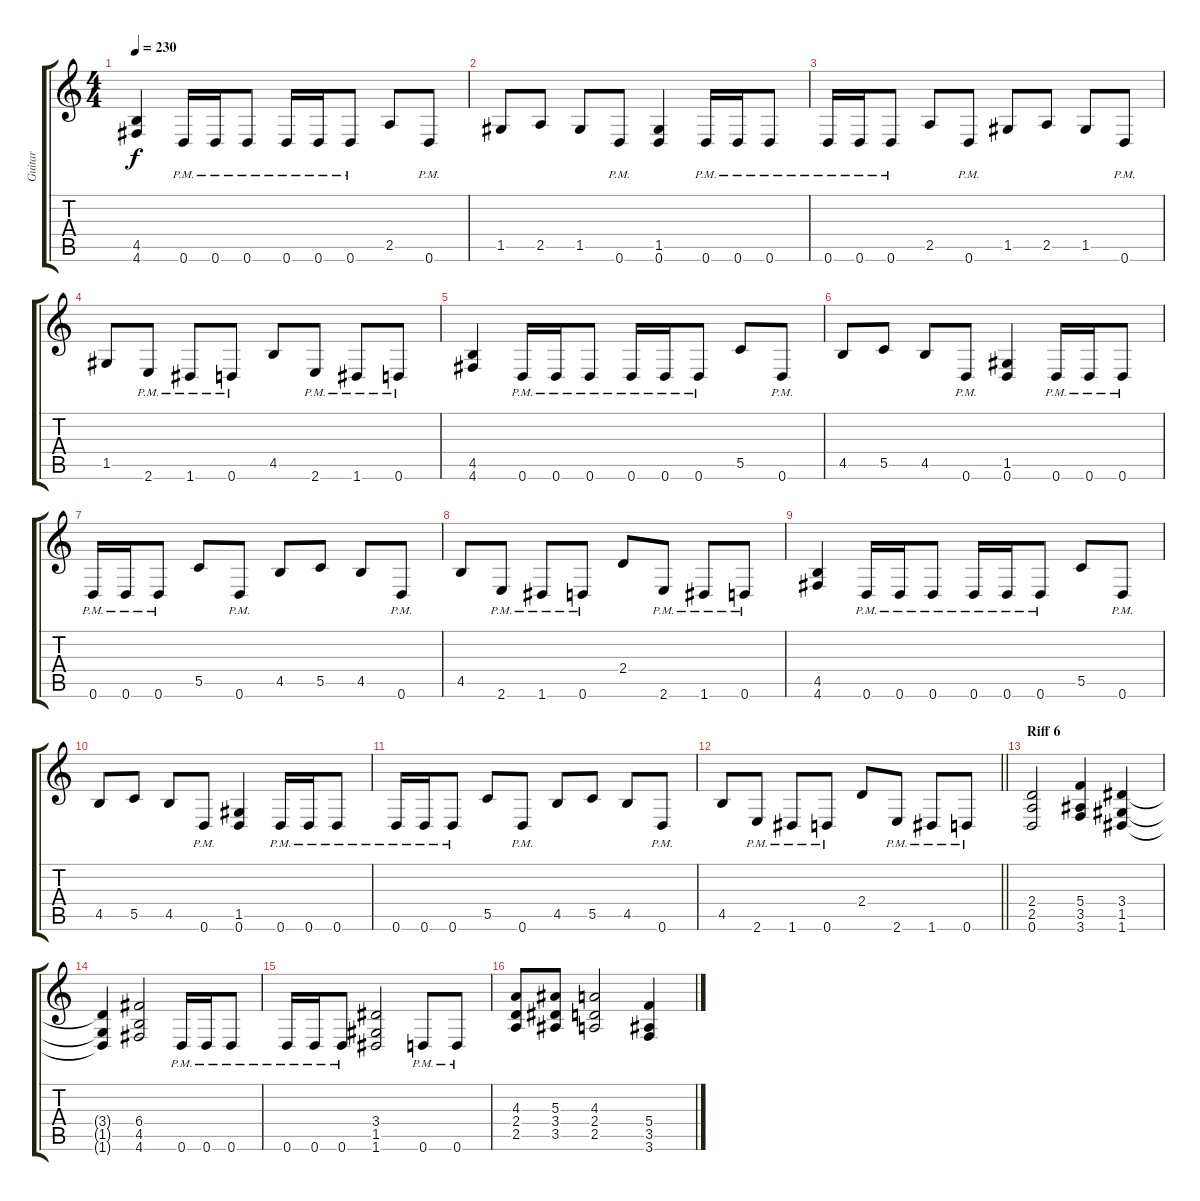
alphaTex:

\track ("Guitar" "Guitar") {instrument distortionguitar}
\staff {score tabs}
\tuning (D4 A3 F3 C3 G2 D2) {hide}
\ts (4 4)
\tempo 230
\clef g2
\ks c
(4.5 4.6).4{dy f} 0.6{pm}.16 0.6{pm}.16 0.6{pm}.8 0.6{pm}.16 0.6{pm}.16 0.6{pm}.8 2.5.8 0.6{pm}.8 |
1.5.8 2.5.8 1.5.8 0.6{pm}.8 (1.5 0.6).4 0.6{pm}.16 0.6{pm}.16 0.6{pm}.8 |
0.6{pm}.16 0.6{pm}.16 0.6{pm}.8 2.5.8 0.6{pm}.8 1.5.8 2.5.8 1.5.8 0.6{pm}.8 |
1.5.8 2.6{pm}.8 1.6{pm}.8 0.6{pm}.8 4.5.8 2.6{pm}.8 1.6{pm}.8 0.6{pm}.8 |
(4.5 4.6).4 0.6{pm}.16 0.6{pm}.16 0.6{pm}.8 0.6{pm}.16 0.6{pm}.16 0.6{pm}.8 5.5.8 0.6{pm}.8 |
4.5.8 5.5.8 4.5.8 0.6{pm}.8 (1.5 0.6).4 0.6{pm}.16 0.6{pm}.16 0.6{pm}.8 |
0.6{pm}.16 0.6{pm}.16 0.6{pm}.8 5.5.8 0.6{pm}.8 4.5.8 5.5.8 4.5.8 0.6{pm}.8 |
4.5.8 2.6{pm}.8 1.6{pm}.8 0.6{pm}.8 2.4.8 2.6{pm}.8 1.6{pm}.8 0.6{pm}.8 |
(4.5 4.6).4 0.6{pm}.16 0.6{pm}.16 0.6{pm}.8 0.6{pm}.16 0.6{pm}.16 0.6{pm}.8 5.5.8 0.6{pm}.8 |
4.5.8 5.5.8 4.5.8 0.6{pm}.8 (1.5 0.6).4 0.6{pm}.16 0.6{pm}.16 0.6{pm}.8 |
0.6{pm}.16 0.6{pm}.16 0.6{pm}.8 5.5.8 0.6{pm}.8 4.5.8 5.5.8 4.5.8 0.6{pm}.8 |
\barLineRight lightlight
4.5.8 2.6{pm}.8 1.6{pm}.8 0.6{pm}.8 2.4.8 2.6{pm}.8 1.6{pm}.8 0.6{pm}.8 |
\section ("" "Riff 6")
(2.4 2.5 0.6).2 (5.4 3.5 3.6).4 (3.4 1.5 1.6).4 |
(3.4{t} 1.5{t} 1.6{t}).4 (6.4 4.5 4.6).2 0.6{pm}.16 0.6{pm}.16 0.6{pm}.8 |
0.6{pm}.16 0.6{pm}.16 0.6{pm}.8 (3.4 1.5 1.6).2 0.6{pm}.8 0.6{pm}.8 |
(4.3 2.4 2.5).8 (5.3 3.4 3.5).8 (4.3 2.4 2.5).2 (5.4 3.5 3.6).4
